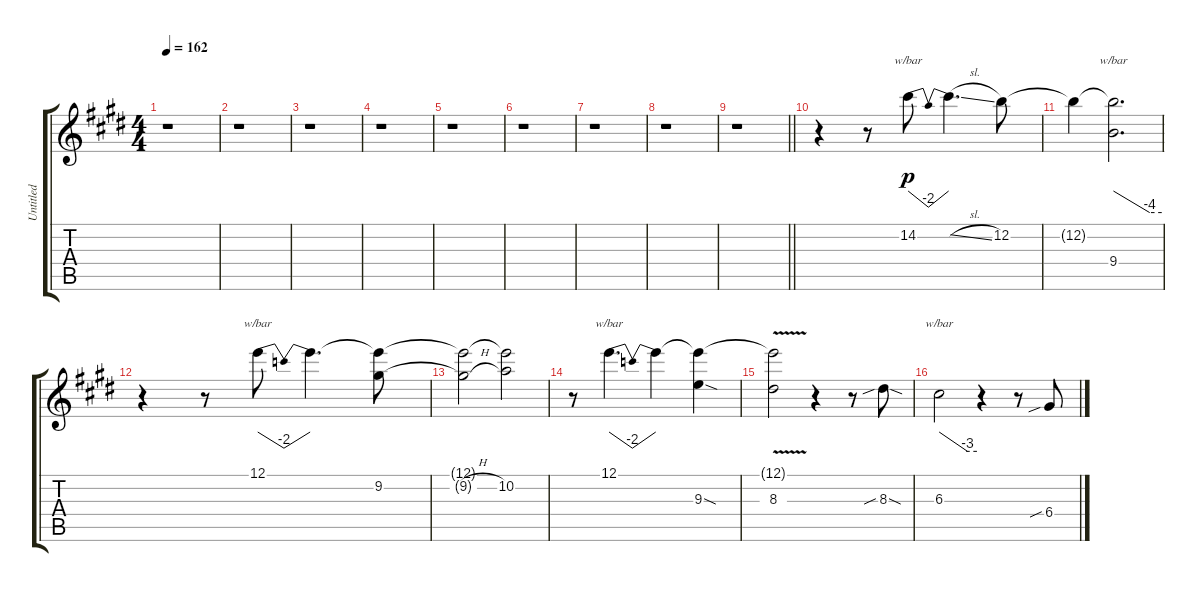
\track ("Untitled" "Untitled") {instrument overdrivenguitar}
\staff {score tabs}
\tuning (E4 B3 G3 D3 A2 E2) {hide}
\ts (4 4)
\tempo 162
\clef g2
\ks e
r.1{dy p} |
\ks c#minor
r.1 |
r.1 |
\ks e
r.1 |
\ks c#minor
r.1 |
r.1 |
r.1 |
r.1 |
\barLineRight lightlight
r.1 |
\ks e
r.4 r.8 14.2.8{tbe (dip default 0 0 30 -8 60 0)} 14.2{sl t}.4{d} 12.2.8 |
\ks c#minor
12.2{t}.4 (12.2{t} 9.4).2{d tbe (custom default 0 0 45 -16 60 -16)} |
r.4 r.8 12.1.8{tbe (dip default 0 0 30 -8 60 0)} 12.1{t}.4{d} (12.1{t} 9.2).8 |
(12.1{t} 9.2{h t}).2 (12.1{t} 10.2).2 |
\ks e
r.8 12.1.4{d tbe (dip default 0 0 30 -8 60 0)} 12.1{t}.4 (12.1{t} 9.3{sod}).4 |
\ks c#minor
(12.1{v t} 8.3{v}).2 r.4 r.8 8.3{sib sod}.8 |
6.3.2{tbe (custom default 0 0 45 -12 60 -12)} r.4 r.8 6.4{sib ss}.8
